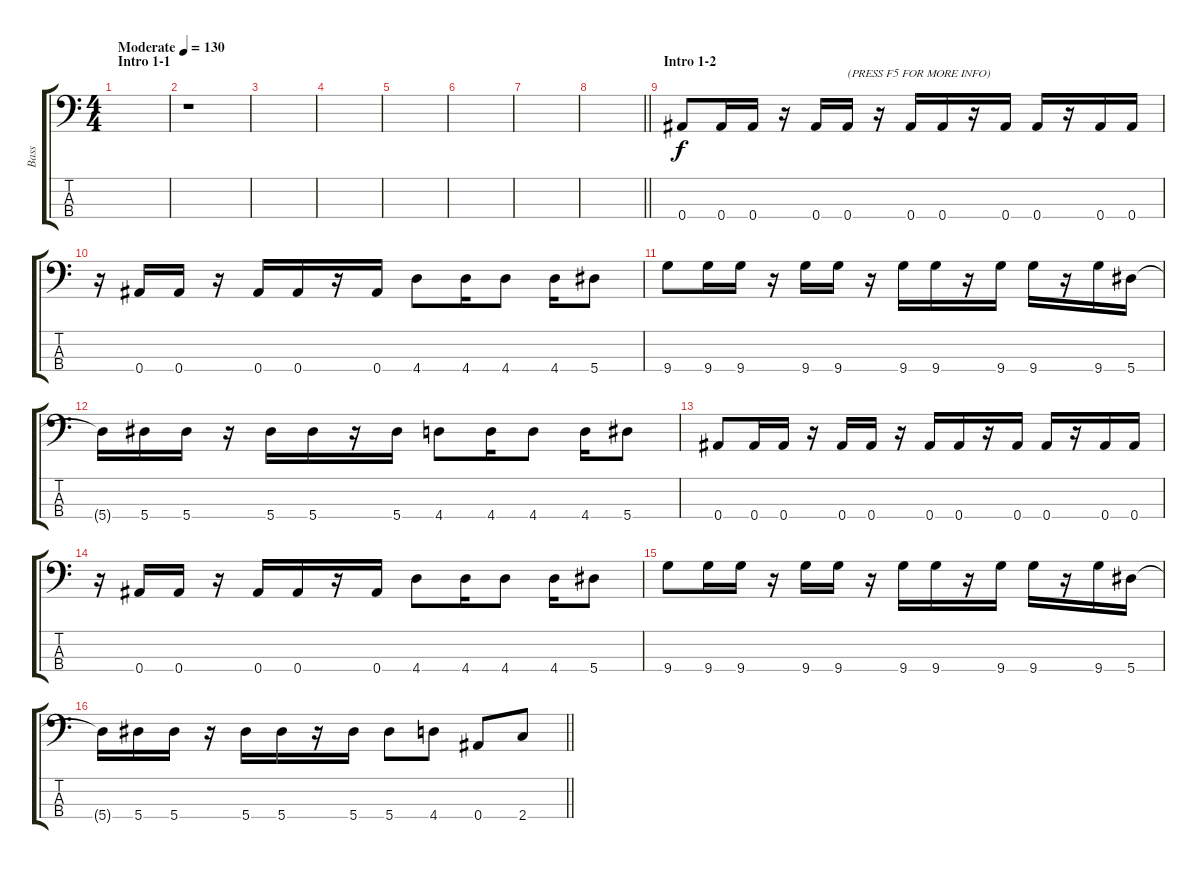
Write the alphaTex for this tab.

\track ("Bass" "Bass") {instrument electricbasspick}
\staff {score tabs}
\tuning (Eb3 Bb2 F2 Bb1) {hide}
\ts (4 4)
\section ("" "Intro 1-1")
\tempo (130 "Moderate")
\clef f4
\ks c
|
r.1{txt ""} |
|
|
|
|
|
\barLineRight lightlight
|
\section ("" "Intro 1-2")
0.4.8 0.4.16 0.4.16 r.16 0.4.16 0.4.16{txt "(PRESS F5 FOR MORE INFO)"} r.16 0.4.16 0.4.16 r.16 0.4.16 0.4.16 r.16 0.4.16 0.4.16 |
r.16 0.4.16 0.4.16 r.16 0.4.16 0.4.16 r.16 0.4.16 4.4.8 4.4.16 4.4.8 4.4.16 5.4.8 |
9.4.8 9.4.16 9.4.16 r.16 9.4.16 9.4.16 r.16 9.4.16 9.4.16 r.16 9.4.16 9.4.16 r.16 9.4.16 5.4.16 |
5.4{t}.16 5.4.16 5.4.16 r.16 5.4.16 5.4.16 r.16 5.4.16 4.4.8 4.4.16 4.4.8 4.4.16 5.4.8 |
0.4.8 0.4.16 0.4.16 r.16 0.4.16 0.4.16 r.16 0.4.16 0.4.16 r.16 0.4.16 0.4.16 r.16 0.4.16 0.4.16 |
r.16 0.4.16 0.4.16 r.16 0.4.16 0.4.16 r.16 0.4.16 4.4.8 4.4.16 4.4.8 4.4.16 5.4.8 |
9.4.8 9.4.16 9.4.16 r.16 9.4.16 9.4.16 r.16 9.4.16 9.4.16 r.16 9.4.16 9.4.16 r.16 9.4.16 5.4.16 |
\barLineRight lightlight
5.4{t}.16 5.4.16 5.4.16 r.16 5.4.16 5.4.16 r.16 5.4.16 5.4.8 4.4.8 0.4.8 2.4.8
